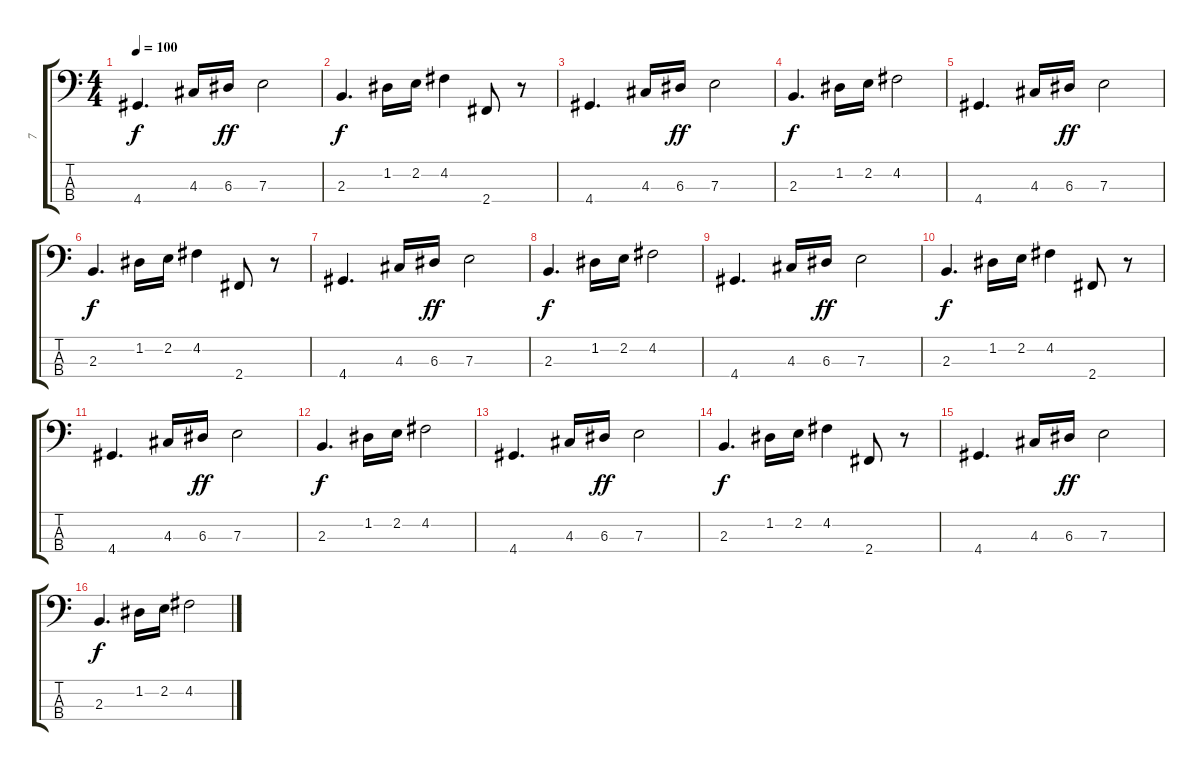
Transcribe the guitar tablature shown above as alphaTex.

\track ("7" "7") {instrument electricbassfinger}
\staff {score tabs}
\tuning (G2 D2 A1 E1) {hide}
\ts (4 4)
\tempo 100
\clef f4
\ks c
4.4.4{d dy f} 4.3.16 6.3.16{dy ff} 7.3.2 |
2.3.4{d dy f} 1.2.16 2.2.16 4.2.4 2.4.8 r.8 |
4.4.4{d} 4.3.16 6.3.16{dy ff} 7.3.2 |
2.3.4{d dy f} 1.2.16 2.2.16 4.2.2 |
4.4.4{d} 4.3.16 6.3.16{dy ff} 7.3.2 |
2.3.4{d dy f} 1.2.16 2.2.16 4.2.4 2.4.8 r.8 |
4.4.4{d} 4.3.16 6.3.16{dy ff} 7.3.2 |
2.3.4{d dy f} 1.2.16 2.2.16 4.2.2 |
4.4.4{d} 4.3.16 6.3.16{dy ff} 7.3.2 |
2.3.4{d dy f} 1.2.16 2.2.16 4.2.4 2.4.8 r.8 |
4.4.4{d} 4.3.16 6.3.16{dy ff} 7.3.2 |
2.3.4{d dy f} 1.2.16 2.2.16 4.2.2 |
4.4.4{d} 4.3.16 6.3.16{dy ff} 7.3.2 |
2.3.4{d dy f} 1.2.16 2.2.16 4.2.4 2.4.8 r.8 |
4.4.4{d} 4.3.16 6.3.16{dy ff} 7.3.2 |
2.3.4{d dy f} 1.2.16 2.2.16 4.2.2
